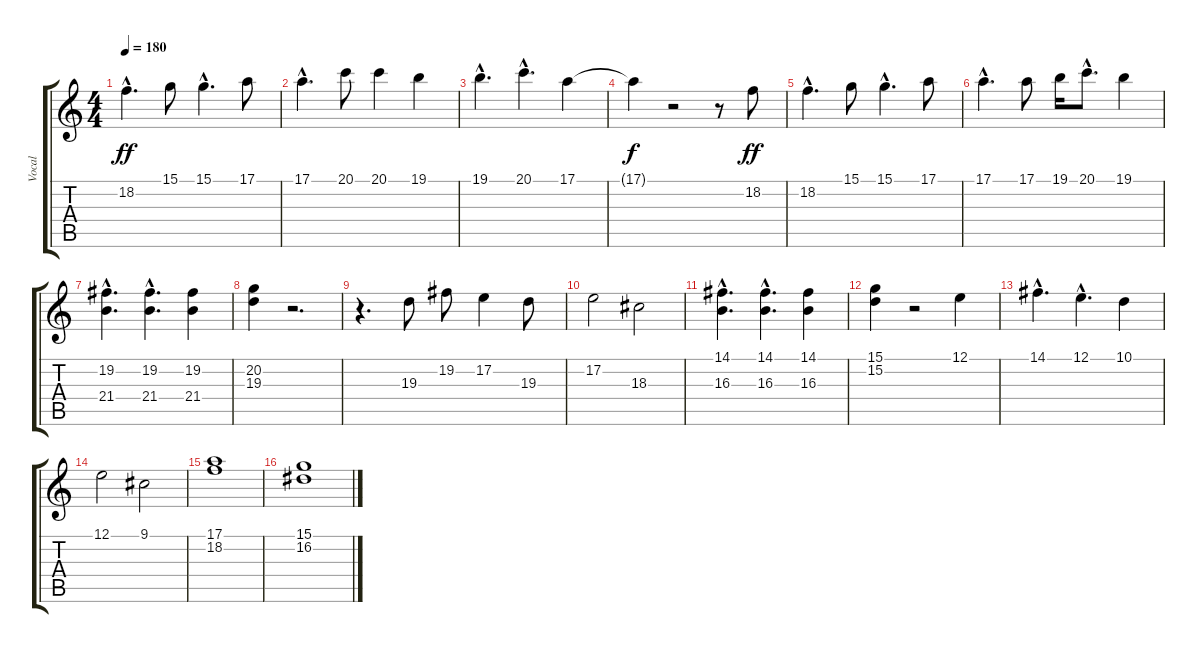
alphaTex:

\track ("Vocal" "Vocal") {instrument synthvoice}
\staff {score tabs}
\tuning (E4 B3 G3 D3 A2 E2) {hide}
\ts (4 4)
\tempo 180
\clef g2
\ks c
18.2{hac}.4{d dy ff} 15.1.8 15.1{hac}.4{d} 17.1.8 |
17.1{hac}.4{d} 20.1.8 20.1.4 19.1.4 |
19.1{hac}.4{d} 20.1{hac}.4{d} 17.1.4 |
17.1{t}.4{dy f} r.2 r.8 18.2.8{dy ff} |
18.2{hac}.4{d} 15.1.8 15.1{hac}.4{d} 17.1.8 |
17.1{hac}.4{d} 17.1.8 19.1.16 20.1{hac}.8{d} 19.1.4 |
(19.2{hac} 21.4{hac}).4{d} (19.2{hac} 21.4{hac}).4{d} (19.2 21.4).4 |
(20.2 19.3).4 r.2{d} |
r.4{d} 19.3.8 19.2.8 17.2.4 19.3.8 |
17.2.2 18.3.2 |
(14.1{hac} 16.3{hac}).4{d} (14.1{hac} 16.3{hac}).4{d} (14.1 16.3).4 |
(15.1 15.2).4 r.2 12.1.4 |
14.1{hac}.4{d} 12.1{hac}.4{d} 10.1.4 |
12.1.2 9.1.2 |
(17.1 18.2).1 |
(15.1 16.2).1
